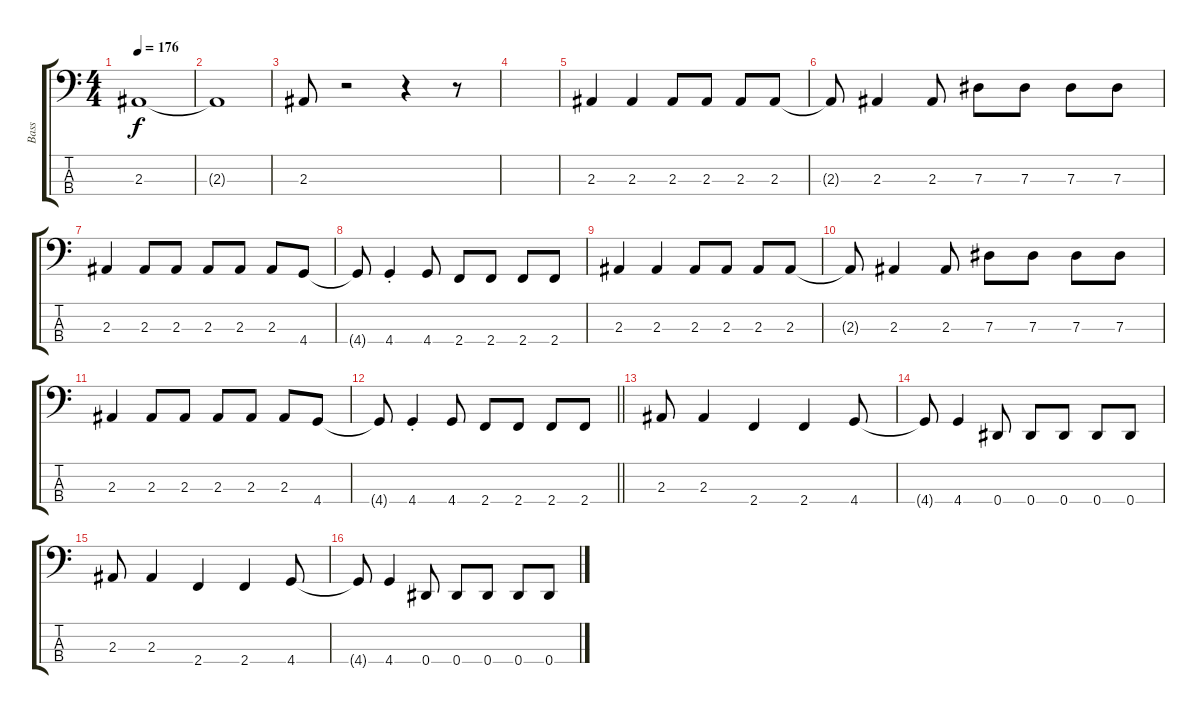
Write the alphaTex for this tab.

\track ("Bass" "Bass") {instrument electricbasspick}
\staff {score tabs}
\tuning (Gb2 Db2 Ab1 Eb1) {hide}
\ts (4 4)
\tempo 176
\clef f4
\ks c
2.3.1{dy f} |
2.3{t}.1 |
2.3.8 r.2 r.4 r.8 |
|
2.3.4 2.3.4 2.3.8 2.3.8 2.3.8 2.3.8 |
2.3{t}.8 2.3.4 2.3.8 7.3.8 7.3.8 7.3.8 7.3.8 |
2.3.4 2.3.8 2.3.8 2.3.8 2.3.8 2.3.8 4.4.8 |
4.4{t}.8 4.4{st}.4 4.4.8 2.4.8 2.4.8 2.4.8 2.4.8 |
2.3.4 2.3.4 2.3.8 2.3.8 2.3.8 2.3.8 |
2.3{t}.8 2.3.4 2.3.8 7.3.8 7.3.8 7.3.8 7.3.8 |
2.3.4 2.3.8 2.3.8 2.3.8 2.3.8 2.3.8 4.4.8 |
\barLineRight lightlight
4.4{t}.8 4.4{st}.4 4.4.8 2.4.8 2.4.8 2.4.8 2.4.8 |
2.3.8 2.3.4 2.4.4 2.4.4 4.4.8 |
4.4{t}.8 4.4.4 0.4.8 0.4.8 0.4.8 0.4.8 0.4.8 |
2.3.8 2.3.4 2.4.4 2.4.4 4.4.8 |
4.4{t}.8 4.4.4 0.4.8 0.4.8 0.4.8 0.4.8 0.4.8
